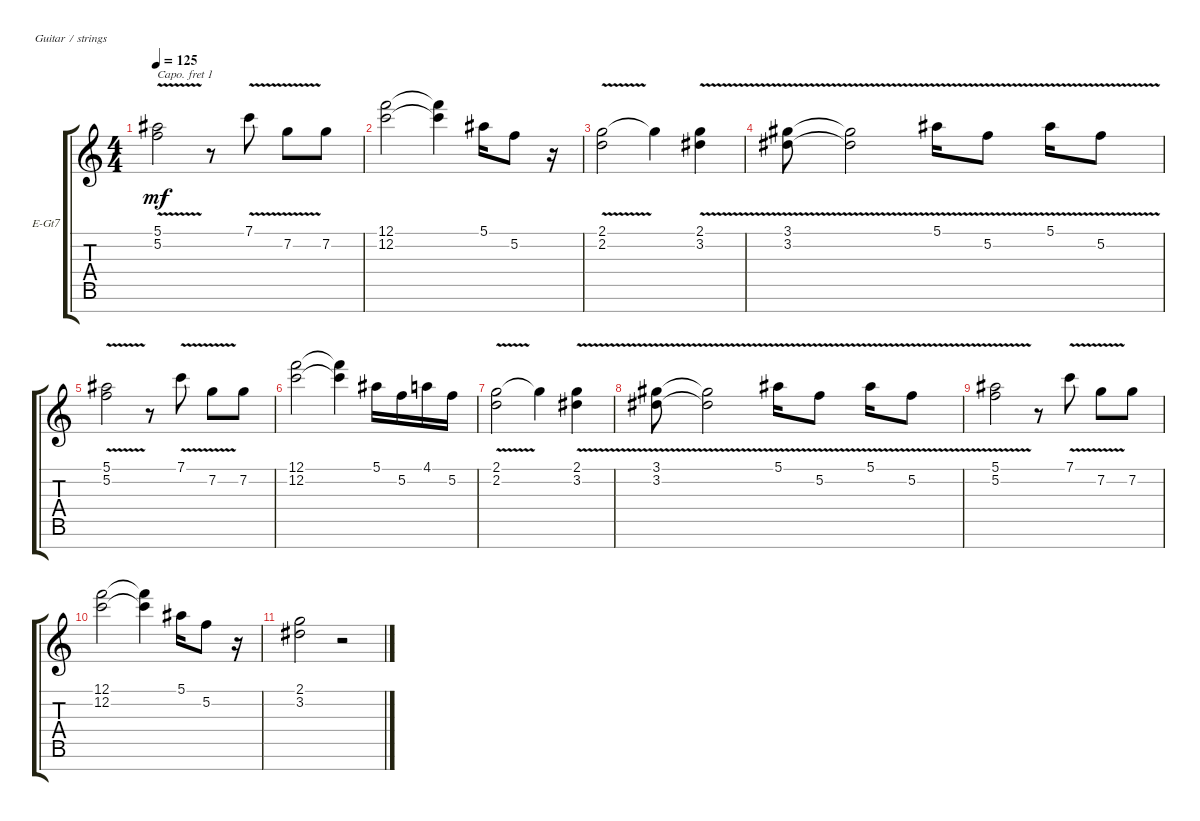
\defaultSystemsLayout 4
\bracketExtendMode groupsimilarinstruments
\firstSystemTrackNameOrientation horizontal
\otherSystemsTrackNameOrientation horizontal
\track ("Electric Guitar" "E-Gt7") {instrument electricguitarclean}
\staff {score tabs}
\capo 1
\tuning (E4 B3 G3 D3 A2 E2 B1)
\ts (4 4)
\tempo 125
\clef g2
\ks c
(5.2{v} 5.1{v}).2{dy mf} r.8 7.1{v}.8 7.2{v}.8 7.2.8 |
(12.1 12.2).2 (12.1{t} 12.2{t}).4 5.1.16 5.2.8 r.16 |
(2.1 2.2{v}).2 2.1{t}.4 (3.2{v} 2.1).4 |
(3.1{v} 3.2).8 (3.2{t} 3.1{v t}).2 5.1{v}.16 5.2{v}.8 5.1{v}.16 5.2{v}.8 |
(5.2{v} 5.1{v}).2 r.8 7.1{v}.8 7.2{v}.8 7.2.8 |
(12.1 12.2).2 (12.1{t} 12.2{t}).4 5.1.16 5.2.16 4.1.16 5.2.16 |
(2.1 2.2{v}).2 2.1{t}.4 (3.2{v} 2.1).4 |
(3.1{v} 3.2).8 (3.2{t} 3.1{v t}).2 5.1{v}.16 5.2{v}.8 5.1{v}.16 5.2{v}.8 |
(5.2{v} 5.1{v}).2 r.8 7.1{v}.8 7.2{v}.8 7.2.8 |
(12.1 12.2).2 (12.1{t} 12.2{t}).4 5.1.16 5.2.8 r.16 |
(3.2 2.1).2 r.2
